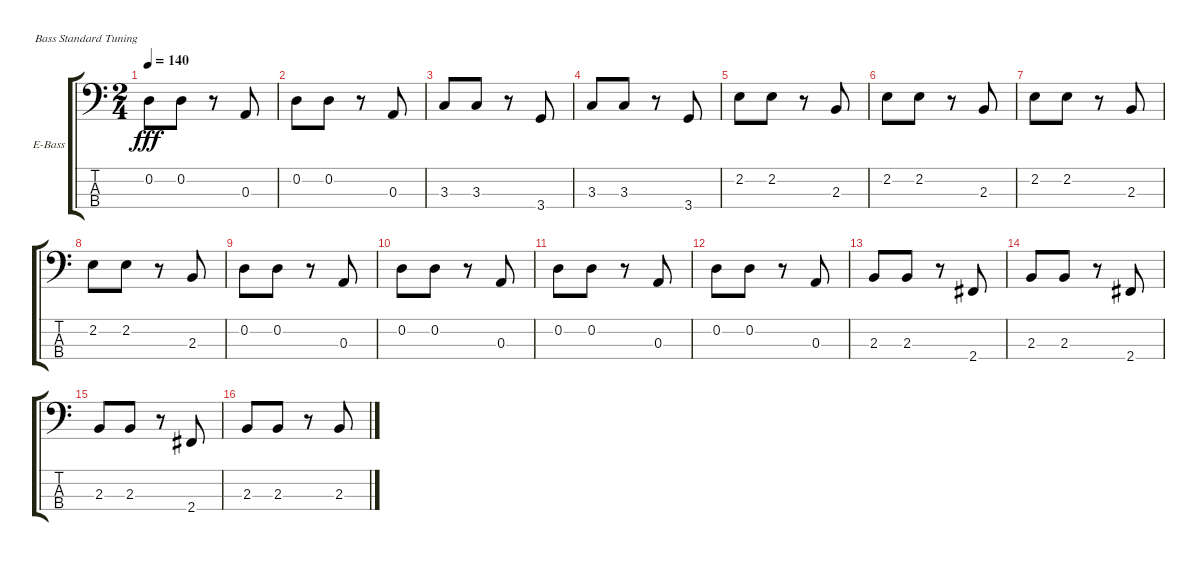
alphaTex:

\bracketExtendMode groupsimilarinstruments
\firstSystemTrackNameOrientation horizontal
\otherSystemsTrackNameOrientation horizontal
\track ("Бас" "E-Bass") {instrument electricbassfinger}
\staff {score tabs}
\tuning (G2 D2 A1 E1)
\ts (2 4)
\tempo 140
\clef f4
\ks c
0.2.8{dy fff} 0.2.8 r.8 0.3.8 |
0.2.8 0.2.8 r.8 0.3.8 |
3.3.8 3.3.8 r.8 3.4.8 |
3.3.8 3.3.8 r.8 3.4.8 |
2.2.8 2.2.8 r.8 2.3.8 |
2.2.8 2.2.8 r.8 2.3.8 |
2.2.8 2.2.8 r.8 2.3.8 |
2.2.8 2.2.8 r.8 2.3.8 |
0.2.8 0.2.8 r.8 0.3.8 |
0.2.8 0.2.8 r.8 0.3.8 |
0.2.8 0.2.8 r.8 0.3.8 |
0.2.8 0.2.8 r.8 0.3.8 |
2.3.8 2.3.8 r.8 2.4.8 |
2.3.8 2.3.8 r.8 2.4.8 |
2.3.8 2.3.8 r.8 2.4.8 |
2.3.8 2.3.8 r.8 2.3.8
